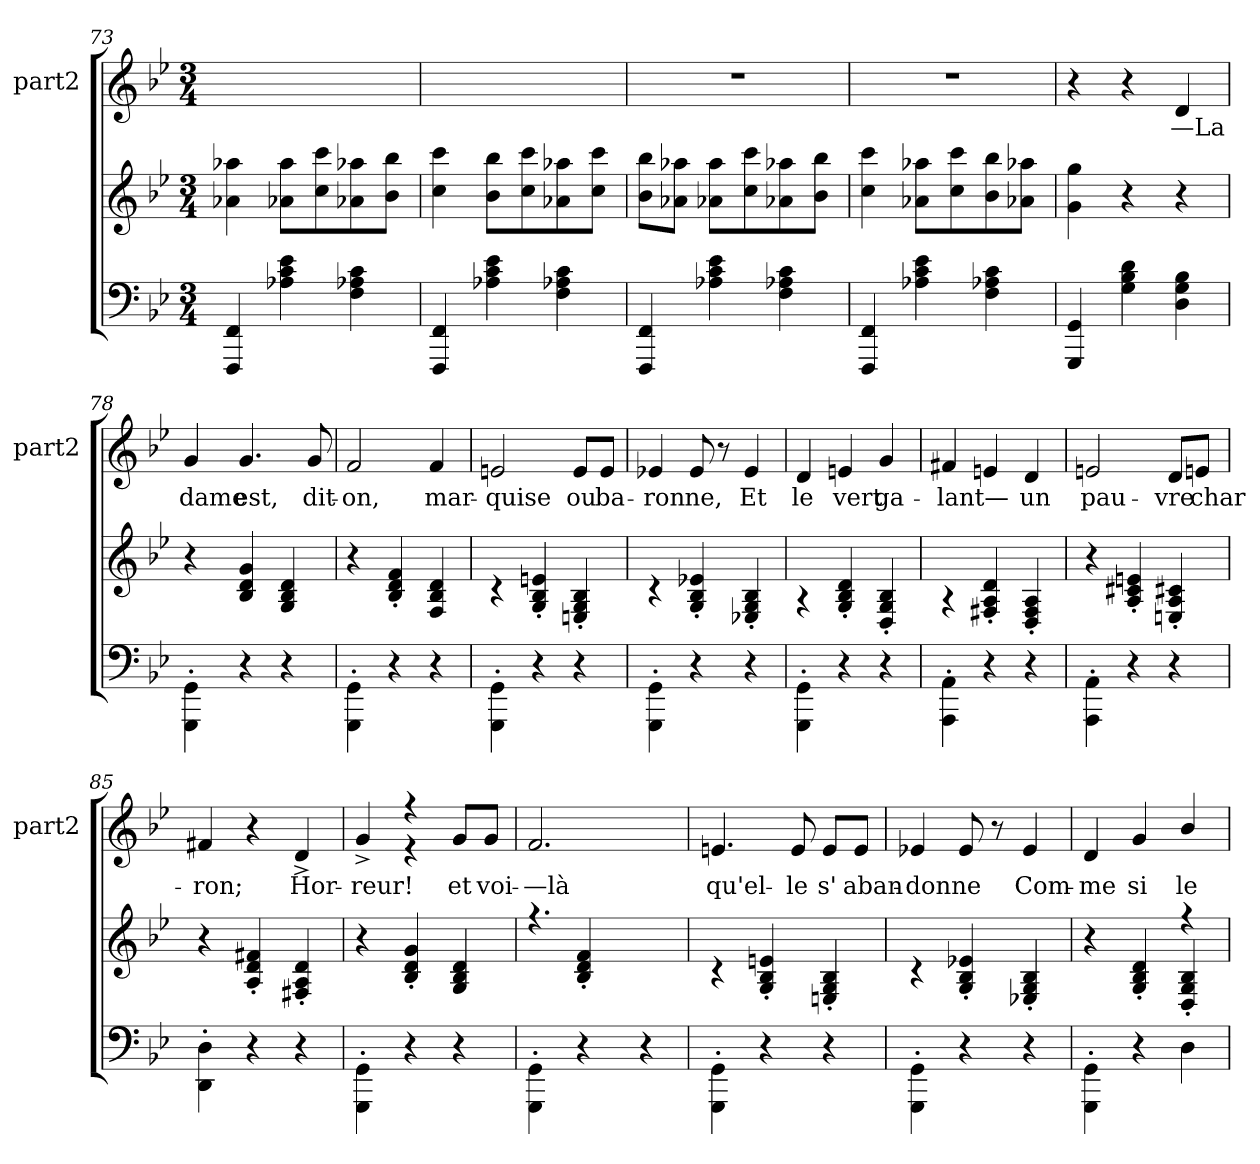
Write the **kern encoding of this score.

**kern	**kern	**kern	**text
*part3	*part2	*part1	*part1
*staff3	*staff2	*staff1	*staff1
*	*	*I"part2	*
*	*	*I'part2	*
*clefF4	*clefG2	*clefG2	*
*k[b-e-]	*k[b-e-]	*k[b-e-]	*
*M3/4	*M3/4	*M3/4	*
=73	=73	=73	=73
4FFi/ 4FFFi/	4a-Xj\ 4aa-Xj\	2.ryy	.
4A-Xi\ 4ci\ 4e-i\	8a-Xj\ 8aa-j\L	.	.
.	8ccj\ 8cccj\	.	.
4Fi\ 4A-Xi\ 4ci\	8a-Xj\ 8aa-Xj\	.	.
.	8b-j\ 8bb-j\J	.	.
=74	=74	=74	=74
4FFi/ 4FFFi/	4ccj\ 4cccj\	2.ryy	.
4A-Xi\ 4ci\ 4e-i\	8b-j\ 8bb-j\L	.	.
.	8ccj\ 8cccj\	.	.
4Fi\ 4A-Xi\ 4ci\	8a-Xj\ 8aa-Xj\	.	.
.	8ccj\ 8cccj\J	.	.
!!LO:LB:g=z
=75	=75	=75	=75
4FFi/ 4FFFi/	8b-j\ 8bb-j\L	2.r	.
.	8a-Xj\ 8aa-Xj\J	.	.
4A-Xi\ 4ci\ 4e-i\	8a-Xj\ 8aa-j\L	.	.
.	8ccj\ 8cccj\	.	.
4Fi\ 4A-Xi\ 4ci\	8a-Xj\ 8aa-Xj\	.	.
.	8b-j\ 8bb-j\J	.	.
=76	=76	=76	=76
4FFi/ 4FFFi/	4ccj\ 4cccj\	2.r	.
4A-Xi\ 4ci\ 4e-i\	8a-Xj\ 8aa-Xj\L	.	.
.	8ccj\ 8cccj\	.	.
4Fi\ 4A-Xi\ 4ci\	8b-j\ 8bb-j\	.	.
.	8a-Xj\ 8aa-Xj\J	.	.
=77	=77	=77	=77
4GGi/ 4GGGi/	4gj\ 4ggj\	4r	.
4Gi\ 4B-i\ 4di\	4r	4r	.
4Di\ 4Gi\ 4B-i\	4r	4dj/	—La
=78	=78	=78	=78
4GGGi'>\ 4GGi'>\	4r	4gj/	dame
4r	4gj/ 4dj/ 4B-j/	4.gj/	est,
4r	4dj/ 4B-j/ 4Gj/	.	.
.	.	8gj/	dit-
=79	=79	=79	=79
4GGGi'>\ 4GGi'>\	4r	2fj/	on,
4r	4B-j'>/ 4fj'>/ 4dj'>/	.	.
4r	4dj/ 4B-j/ 4Fj/	4fj/	mar-
=80	=80	=80	=80
*	*^	*	*
4GGGi'>\ 4GGi'>\	2.ryy	4r	2enj/	quise
4r	.	4enj'>/ 4B-j'>/ 4Gj'>/	.	.
4r	.	4B-j'>/ 4Gj'>/ 4Enj'>/	8ej/L	ou
.	.	.	8ej/J	ba-
!!LO:LB:g=z
=81	=81	=81	=81	=81
4GGGi'>\ 4GGi'>\	2.ryy	4r	4e-Xj/	ron
4r	.	4e-Xj'>/ 4B-j'>/ 4Gj'>/	8e-j/	ne,
.	.	.	8r	.
4r	.	4B-j'>/ 4Gj'>/ 4E-Xj'>/	4e-j/	Et
=82	=82	=82	=82	=82
4GGGi'>\ 4GGi'>\	2.ryy	4r	4dj/	le
4r	.	4dj'>/ 4B-j'>/ 4Gj'>/	4enj/	vert
4r	.	4B-j'>/ 4Gj'>/ 4Dj'>/	4gj/	ga-
=83	=83	=83	=83	=83
4AAAi'>\ 4AAi'>\	2.ryy	4r	4f#Xj/	lant—
4r	.	4dj'>/ 4Aj'>/ 4F#Xj'>/	4enj/	.
4r	.	4Aj'>/ 4F#j'>/ 4Dj'>/	4dj/	un
*	*v	*v	*	*
=84	=84	=84	=84
4AAAi'>\ 4AAi'>\	4r	2enj/	pau-
4r	4enj'>/ 4c#Xj'>/ 4Aj'>/	.	.
4r	4c#Xj'>/ 4Aj'>/ 4Enj'>/	8dj/L	vre
.	.	8enj/J	char-
=85	=85	=85	=85
4DDi'>\ 4Di'>\	4r	4f#Xj/	ron;
4r	4f#Xj'>/ 4dj'>/ 4Aj'>/	4r	.
4r	4dj'>/ 4Aj'>/ 4F#Xj'>/	4d^>j/	Hor-
=86	=86	=86	=86
*	*	*^	*
4GGGi'>\ 4GGi'>\	4r	4g^>j/	4ryy	reur!
4r	4gj'>/ 4dj'>/ 4B-j'>/	4r	4r	.
4r	4dj/ 4B-j/ 4Gj/	8gj/L	4ryy	et
.	.	8gj/J	.	voi-
*	*	*v	*v	*
!!LO:LB:g=z
=87	=87	=87	=87
*	*^	*	*
4GGGi'>\ 4GGi'>\	4.r	4ryy	2.fj/	—là
4r	.	4fZ'>/ 4dZ'>/ 4B-Z'>/	.	.
.	4.ryy	.	.	.
4r	.	4ryy	.	.
=88	=88	=88	=88	=88
4GGGi'>\ 4GGi'>\	2.ryy	4r	4.enj/	qu'el-
4r	.	4enj'>/ 4B-j'>/ 4Gj'>/	.	.
.	.	.	8ej/	le
4r	.	4Enj'>/ 4B-j'>/ 4Gj'>/	8ej/L	s'
.	.	.	8ej/J	aban-
=89	=89	=89	=89	=89
4GGGi'>\ 4GGi'>\	2.ryy	4r	4e-Xj/	donne
4r	.	4e-Xj'>/ 4B-j'>/ 4Gj'>/	8e-j/	.
.	.	.	8r	.
4r	.	4B-j'>/ 4Gj'>/ 4E-Xj'>/	4e-j/	Com-
=90	=90	=90	=90	=90
4GGGi'>\ 4GGi'>\	4ryy	4r	4dj/	me
4r	4ryy	4dj'>/ 4B-j'>/ 4Gj'>/	4gj/	si
4Di\	4r	4B-j'>/ 4Gj'>/ 4Dj'>/	4b-j/	le
*	*v	*v	*	*
=	=	=	=
*-	*-	*-	*-
